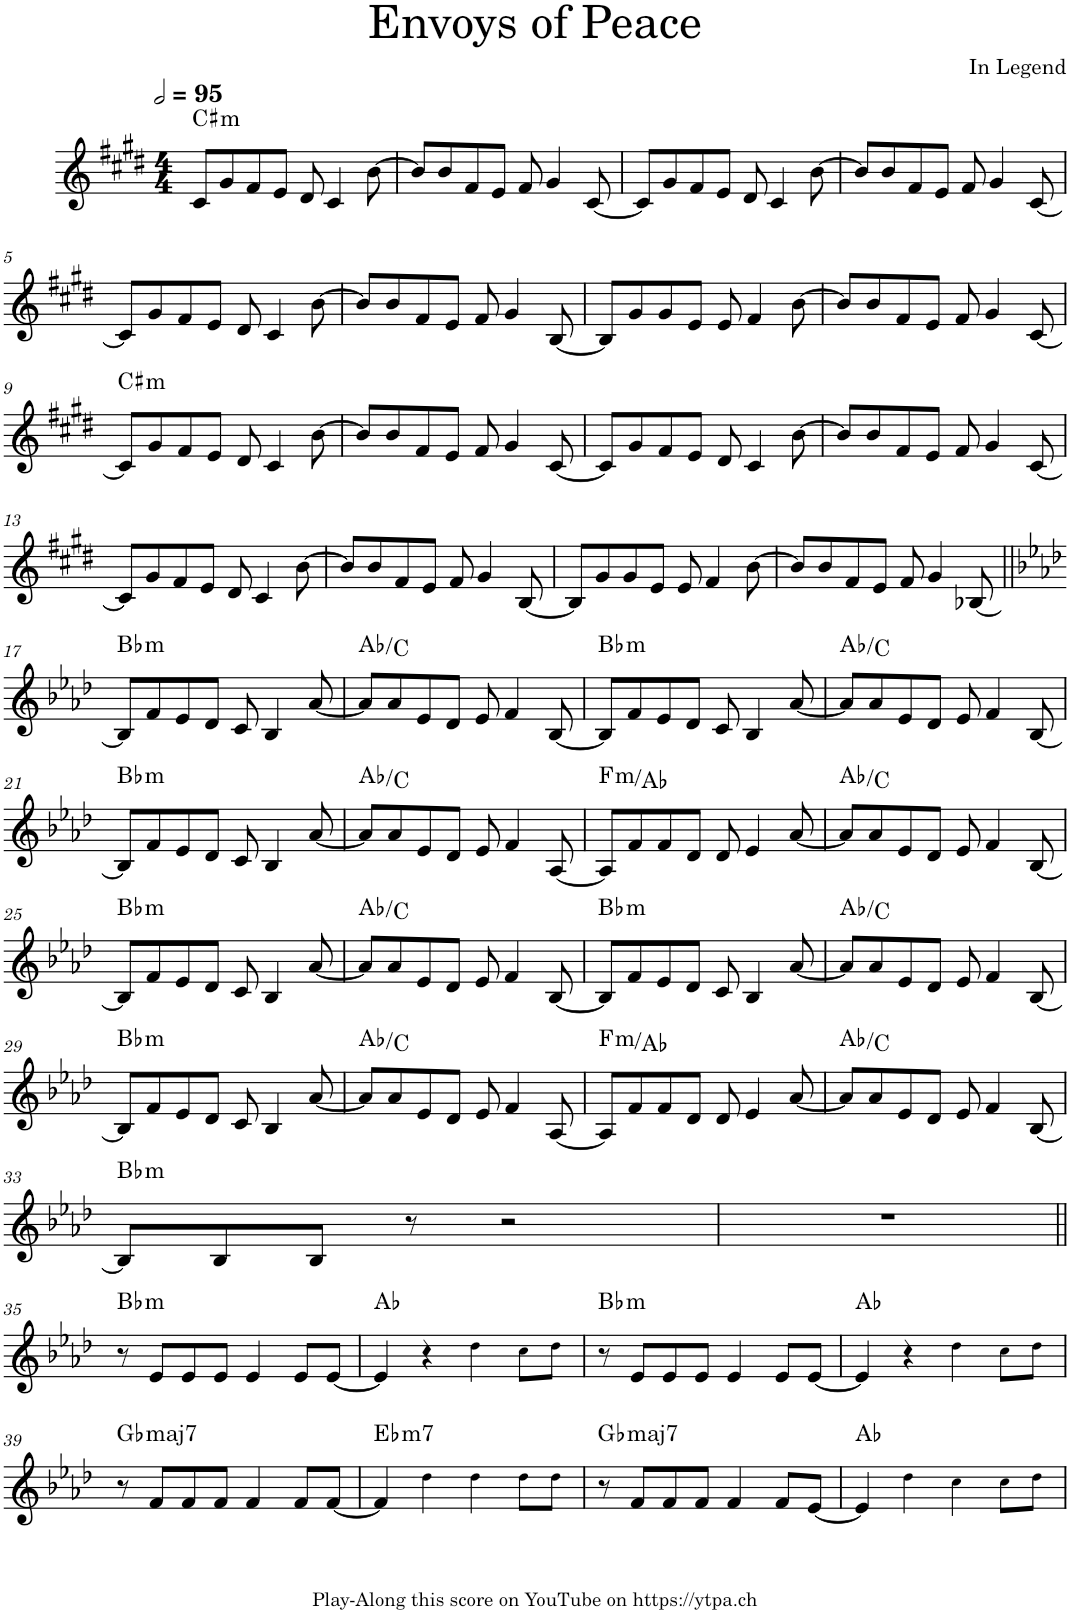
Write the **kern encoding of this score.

**kern	**harte
*part1	*part1
*staff1	*
*I"Piano	*
*I'Pno.	*
*clefG2	*
*k[f#c#g#d#]	*
*M4/4	*
*MM190	*
=1	=1
!	!LO:H:kt=m
8c#/L	C#:min
8g#/	.
8f#/	.
8e/J	.
8d#/	.
4c#/	.
[8b\	.
=2	=2
8b/L]	.
8b/	.
8f#/	.
8e/J	.
8f#/	.
4g#/	.
[8c#/	.
=3	=3
8c#/L]	.
8g#/	.
8f#/	.
8e/J	.
8d#/	.
4c#/	.
[8b\	.
=4	=4
8b/L]	.
8b/	.
8f#/	.
8e/J	.
8f#/	.
4g#/	.
[8c#/	.
!!LO:LB:g=z
=5	=5
8c#/L]	.
8g#/	.
8f#/	.
8e/J	.
8d#/	.
4c#/	.
[8b\	.
=6	=6
8b/L]	.
8b/	.
8f#/	.
8e/J	.
8f#/	.
4g#/	.
[8B/	.
=7	=7
8B/L]	.
8g#/	.
8g#/	.
8e/J	.
8e/	.
4f#/	.
[8b\	.
=8	=8
8b/L]	.
8b/	.
8f#/	.
8e/J	.
8f#/	.
4g#/	.
[8c#/	.
!!LO:LB:g=z
=9	=9
!	!LO:H:kt=m
8c#/L]	C#:min
8g#/	.
8f#/	.
8e/J	.
8d#/	.
4c#/	.
[8b\	.
=10	=10
8b/L]	.
8b/	.
8f#/	.
8e/J	.
8f#/	.
4g#/	.
[8c#/	.
=11	=11
8c#/L]	.
8g#/	.
8f#/	.
8e/J	.
8d#/	.
4c#/	.
[8b\	.
=12	=12
8b/L]	.
8b/	.
8f#/	.
8e/J	.
8f#/	.
4g#/	.
[8c#/	.
!!LO:LB:g=z
=13	=13
8c#/L]	.
8g#/	.
8f#/	.
8e/J	.
8d#/	.
4c#/	.
[8b\	.
=14	=14
8b/L]	.
8b/	.
8f#/	.
8e/J	.
8f#/	.
4g#/	.
[8B/	.
=15	=15
8B/L]	.
8g#/	.
8g#/	.
8e/J	.
8e/	.
4f#/	.
[8b\	.
=16	=16
8b/L]	.
8b/	.
8f#/	.
8e/J	.
8f#/	.
4g#/	.
[8B-X/	.
!!LO:LB:g=z
=17||	=17||
*k[b-e-a-d-]	*
!	!LO:H:kt=m
8B-/L]	Bb:min
8f/	.
8e-/	.
8d-/J	.
8c/	.
4B-/	.
[8a-/	.
=18	=18
8a-/L]	Ab:maj/3
8a-/	.
8e-/	.
8d-/J	.
8e-/	.
4f/	.
[8B-/	.
=19	=19
!	!LO:H:kt=m
8B-/L]	Bb:min
8f/	.
8e-/	.
8d-/J	.
8c/	.
4B-/	.
[8a-/	.
=20	=20
8a-/L]	Ab:maj/3
8a-/	.
8e-/	.
8d-/J	.
8e-/	.
4f/	.
[8B-/	.
!!LO:LB:g=z
=21	=21
!	!LO:H:kt=m
8B-/L]	Bb:min
8f/	.
8e-/	.
8d-/J	.
8c/	.
4B-/	.
[8a-/	.
=22	=22
8a-/L]	Ab:maj/3
8a-/	.
8e-/	.
8d-/J	.
8e-/	.
4f/	.
[8A-/	.
=23	=23
!	!LO:H:kt=m
8A-/L]	F:min/b3
8f/	.
8f/	.
8d-/J	.
8d-/	.
4e-/	.
[8a-/	.
=24	=24
8a-/L]	Ab:maj/3
8a-/	.
8e-/	.
8d-/J	.
8e-/	.
4f/	.
[8B-/	.
!!LO:LB:g=z
=25	=25
!	!LO:H:kt=m
8B-/L]	Bb:min
8f/	.
8e-/	.
8d-/J	.
8c/	.
4B-/	.
[8a-/	.
=26	=26
8a-/L]	Ab:maj/3
8a-/	.
8e-/	.
8d-/J	.
8e-/	.
4f/	.
[8B-/	.
=27	=27
!	!LO:H:kt=m
8B-/L]	Bb:min
8f/	.
8e-/	.
8d-/J	.
8c/	.
4B-/	.
[8a-/	.
=28	=28
8a-/L]	Ab:maj/3
8a-/	.
8e-/	.
8d-/J	.
8e-/	.
4f/	.
[8B-/	.
!!LO:LB:g=z
=29	=29
!	!LO:H:kt=m
8B-/L]	Bb:min
8f/	.
8e-/	.
8d-/J	.
8c/	.
4B-/	.
[8a-/	.
=30	=30
8a-/L]	Ab:maj/3
8a-/	.
8e-/	.
8d-/J	.
8e-/	.
4f/	.
[8A-/	.
=31	=31
!	!LO:H:kt=m
8A-/L]	F:min/b3
8f/	.
8f/	.
8d-/J	.
8d-/	.
4e-/	.
[8a-/	.
=32	=32
8a-/L]	Ab:maj/3
8a-/	.
8e-/	.
8d-/J	.
8e-/	.
4f/	.
[8B-/	.
!!LO:LB:g=z
=33	=33
!	!LO:H:kt=m
8B-/L]	Bb:min
8B-/	.
8B-/J	.
8r	.
2r	.
=34	=34
1r	.
!!LO:LB:g=z
=35||	=35||
!	!LO:H:kt=m
8r	Bb:min
8e-/L	.
8e-/	.
8e-/J	.
4e-/	.
8e-/L	.
[8e-/J	.
=36	=36
4e-/]	Ab:maj
4r	.
4dd-!\	.
8cc!\L	.
8dd-!\J	.
=37	=37
!	!LO:H:kt=m
8r	Bb:min
8e-/L	.
8e-/	.
8e-/J	.
4e-/	.
8e-/L	.
[8e-/J	.
=38	=38
4e-/]	Ab:maj
4r	.
4dd-!\	.
8cc!\L	.
8dd-!\J	.
!!LO:LB:g=z
=39	=39
!	!LO:H:kt=maj7
8r	Gb:maj7
8f/L	.
8f/	.
8f/J	.
4f/	.
8f/L	.
[8f/J	.
=40	=40
!	!LO:H:kt=m7
4f/]	Eb:min7
4dd-!\	.
4dd-!\	.
8dd-!\L	.
8dd-!\J	.
=41	=41
!	!LO:H:kt=maj7
8r	Gb:maj7
8f/L	.
8f/	.
8f/J	.
4f/	.
8f/L	.
[8e-/J	.
=42	=42
4e-/]	Ab:maj
4dd-!\	.
4cc!\	.
8cc!\L	.
8dd-!\J	.
=	=
*-	*-
